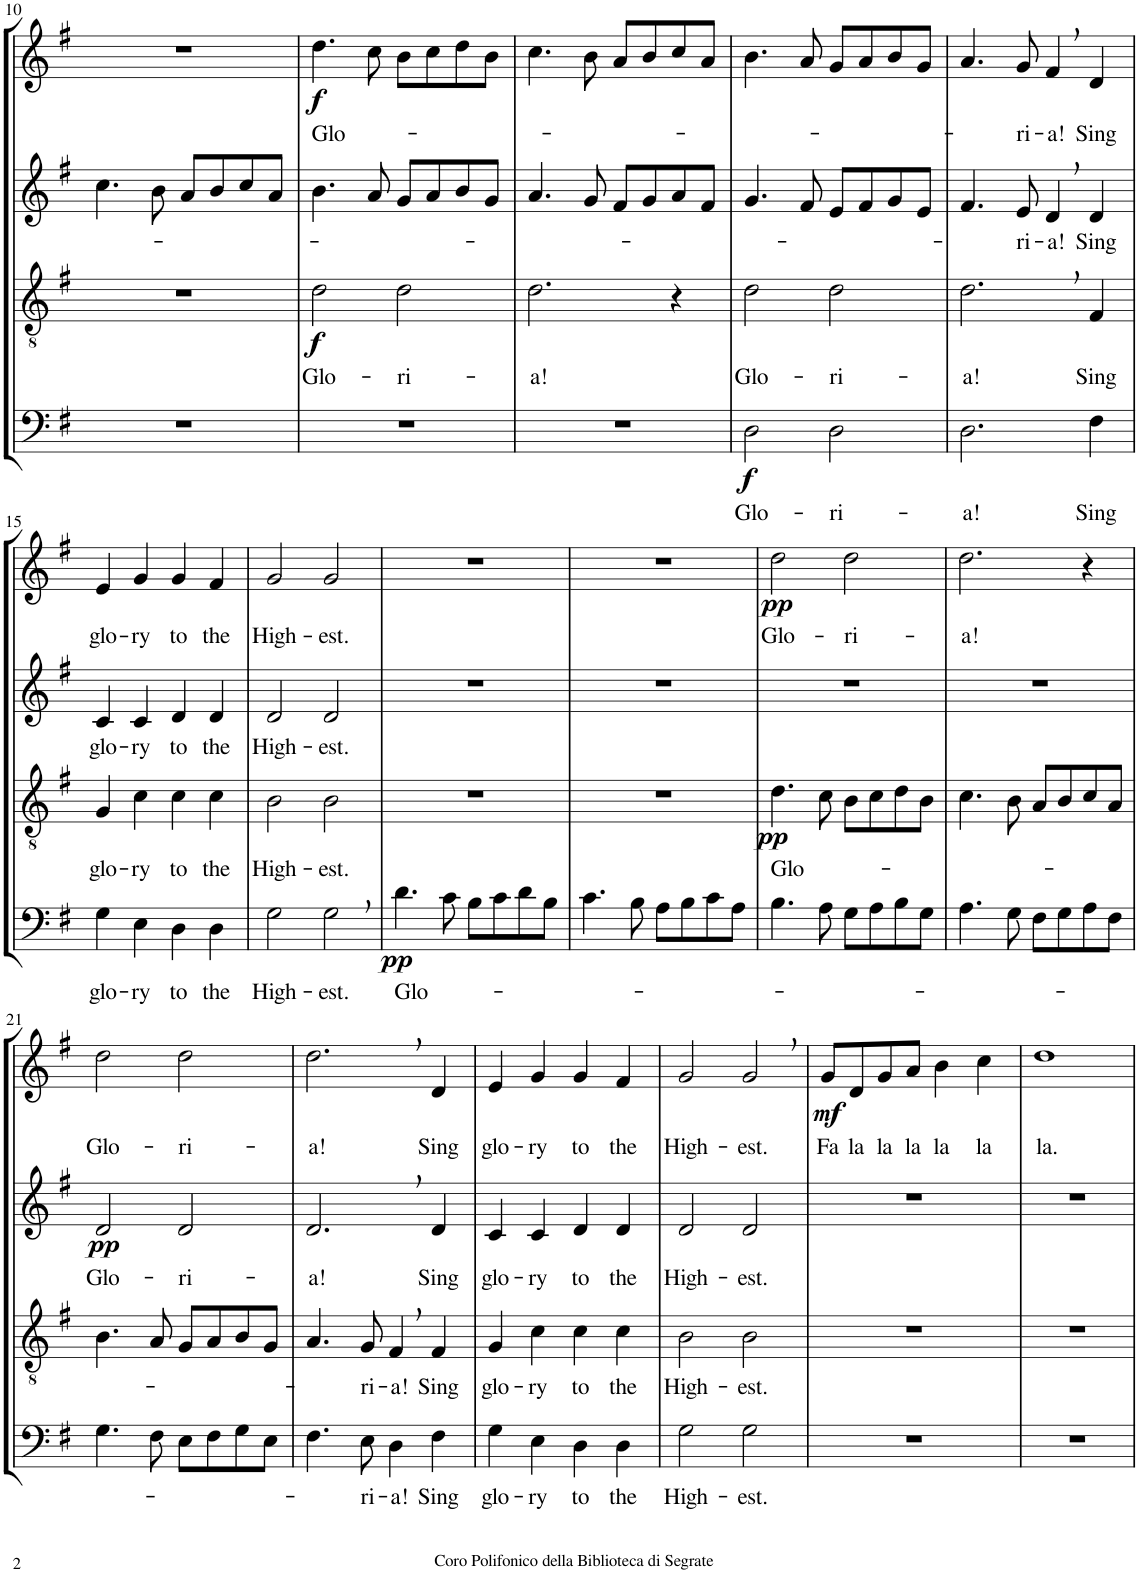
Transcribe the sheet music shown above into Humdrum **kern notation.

**kern	**text	**dynam	**kern	**text	**dynam	**kern	**text	**dynam	**kern	**text	**dynam
*part4	*part4	*part4	*part3	*part3	*part3	*part2	*part2	*part2	*part1	*part1	*part1
*staff4	*staff4	*staff4	*staff3	*staff3	*staff3	*staff2	*staff2	*staff2	*staff1	*staff1	*staff1
*I"Bassi	*	*	*I"Tenori	*	*	*I"Contralti	*	*	*I"Soprani	*	*
!!LO:PB:g=z
*clefF4	*	*	*clefGv2	*	*	*clefG2	*	*	*clefG2	*	*
*	*	*	*	*	*	*	*	*	*Trd1c2	*	*
*k[f#]	*	*	*k[f#]	*	*	*k[f#]	*	*	*k[f#]	*	*
*G:	*	*	*G:	*	*	*G:	*	*	*G:	*	*
*M2/2	*	*	*M2/2	*	*	*M2/2	*	*	*M2/2	*	*
*met(c|)	*	*	*met(c|)	*	*	*met(c|)	*	*	*met(c|)	*	*
=10	=10	=10	=10	=10	=10	=10	=10	=10	=10	=10	=10
1r	.	.	1r	.	.	4.cc\	.	.	1r	.	.
.	.	.	.	.	.	8b\	.	.	.	.	.
.	.	.	.	.	.	8a/L	.	.	.	.	.
.	.	.	.	.	.	8b/	.	.	.	.	.
.	.	.	.	.	.	8cc/	.	.	.	.	.
.	.	.	.	.	.	8a/J	.	.	.	.	.
=11	=11	=11	=11	=11	=11	=11	=11	=11	=11	=11	=11
!	!	!	!	!LO:LY:b	!LO:DY:b	!	!	!	!	!LO:LY:b	!LO:DY:b
1r	.	.	2d\	Glo-	f	4.b\	.	.	4.dd\	Glo-	f
.	.	.	.	.	.	8a/	.	.	8cc\	.	.
!	!	!	!	!LO:LY:b	!	!	!	!	!	!	!
.	.	.	2d\	-ri-	.	8g/L	.	.	8b\L	.	.
.	.	.	.	.	.	8a/	.	.	8cc\	.	.
.	.	.	.	.	.	8b/	.	.	8dd\	.	.
.	.	.	.	.	.	8g/J	.	.	8b\J	.	.
=12	=12	=12	=12	=12	=12	=12	=12	=12	=12	=12	=12
!	!	!	!	!LO:LY:b	!	!	!	!	!	!	!
1r	.	.	2.d\	-a!	.	4.a/	.	.	4.cc\	.	.
.	.	.	.	.	.	8g/	.	.	8b\	.	.
.	.	.	.	.	.	8f#/L	.	.	8a/L	.	.
.	.	.	.	.	.	8g/	.	.	8b/	.	.
.	.	.	4r	.	.	8a/	.	.	8cc/	.	.
.	.	.	.	.	.	8f#/J	.	.	8a/J	.	.
=13	=13	=13	=13	=13	=13	=13	=13	=13	=13	=13	=13
!	!LO:LY:b	!LO:DY:b	!	!LO:LY:b	!	!	!	!	!	!	!
2D\	Glo-	f	2d\	Glo-	.	4.g/	.	.	4.b\	.	.
.	.	.	.	.	.	8f#/	.	.	8a/	.	.
!	!LO:LY:b	!	!	!LO:LY:b	!	!	!	!	!	!	!
2D\	-ri-	.	2d\	-ri-	.	8e/L	.	.	8g/L	.	.
.	.	.	.	.	.	8f#/	.	.	8a/	.	.
.	.	.	.	.	.	8g/	.	.	8b/	.	.
.	.	.	.	.	.	8e/J	.	.	8g/J	.	.
=14	=14	=14	=14	=14	=14	=14	=14	=14	=14	=14	=14
!	!LO:LY:b	!	!	!LO:LY:b	!	!	!	!	!	!	!
2.D\	-a!	.	2.d,\	-a!	.	4.f#/	.	.	4.a/	.	.
!	!	!	!	!	!	!	!LO:LY:b	!	!	!LO:LY:b	!
.	.	.	.	.	.	8e/	-ri-	.	8g/	-ri-	.
!	!	!	!	!	!	!	!LO:LY:b	!	!	!LO:LY:b	!
.	.	.	.	.	.	4d,/	-a!	.	4f#,/	-a!	.
!	!LO:LY:b	!	!	!LO:LY:b	!	!	!LO:LY:b	!	!	!LO:LY:b	!
4F#\	Sing	.	4F#/	Sing	.	4d/	Sing	.	4d/	Sing	.
!!LO:LB:g=z
=15	=15	=15	=15	=15	=15	=15	=15	=15	=15	=15	=15
!	!LO:LY:b	!	!	!LO:LY:b	!	!	!LO:LY:b	!	!	!LO:LY:b	!
4G\	glo-	.	4G/	glo-	.	4c/	glo-	.	4e/	glo-	.
!	!LO:LY:b	!	!	!LO:LY:b	!	!	!LO:LY:b	!	!	!LO:LY:b	!
4E\	-ry	.	4c\	-ry	.	4c/	-ry	.	4g/	-ry	.
!	!LO:LY:b	!	!	!LO:LY:b	!	!	!LO:LY:b	!	!	!LO:LY:b	!
4D\	to	.	4c\	to	.	4d/	to	.	4g/	to	.
!	!LO:LY:b	!	!	!LO:LY:b	!	!	!LO:LY:b	!	!	!LO:LY:b	!
4D\	the	.	4c\	the	.	4d/	the	.	4f#/	the	.
=16	=16	=16	=16	=16	=16	=16	=16	=16	=16	=16	=16
!	!LO:LY:b	!	!	!LO:LY:b	!	!	!LO:LY:b	!	!	!LO:LY:b	!
2G\	High-	.	2B\	High-	.	2d/	High-	.	2g/	High-	.
!	!LO:LY:b	!	!	!LO:LY:b	!	!	!LO:LY:b	!	!	!LO:LY:b	!
2G,\	-est.	.	2B\	-est.	.	2d/	-est.	.	2g/	-est.	.
=17	=17	=17	=17	=17	=17	=17	=17	=17	=17	=17	=17
!	!LO:LY:b	!LO:DY:b	!	!	!	!	!	!	!	!	!
4.d\	Glo-	pp	1r	.	.	1r	.	.	1r	.	.
8c\	.	.	.	.	.	.	.	.	.	.	.
8B\L	.	.	.	.	.	.	.	.	.	.	.
8c\	.	.	.	.	.	.	.	.	.	.	.
8d\	.	.	.	.	.	.	.	.	.	.	.
8B\J	.	.	.	.	.	.	.	.	.	.	.
=18	=18	=18	=18	=18	=18	=18	=18	=18	=18	=18	=18
4.c\	.	.	1r	.	.	1r	.	.	1r	.	.
8B\	.	.	.	.	.	.	.	.	.	.	.
8A\L	.	.	.	.	.	.	.	.	.	.	.
8B\	.	.	.	.	.	.	.	.	.	.	.
8c\	.	.	.	.	.	.	.	.	.	.	.
8A\J	.	.	.	.	.	.	.	.	.	.	.
=19	=19	=19	=19	=19	=19	=19	=19	=19	=19	=19	=19
!	!	!	!	!LO:LY:b	!LO:DY:b	!	!	!	!	!LO:LY:b	!LO:DY:b
4.B\	.	.	4.d\	Glo-	pp	1r	.	.	2dd\	Glo-	pp
8A\	.	.	8c\	.	.	.	.	.	.	.	.
!	!	!	!	!	!	!	!	!	!	!LO:LY:b	!
8G\L	.	.	8B\L	.	.	.	.	.	2dd\	-ri-	.
8A\	.	.	8c\	.	.	.	.	.	.	.	.
8B\	.	.	8d\	.	.	.	.	.	.	.	.
8G\J	.	.	8B\J	.	.	.	.	.	.	.	.
=20	=20	=20	=20	=20	=20	=20	=20	=20	=20	=20	=20
!	!	!	!	!	!	!	!	!	!	!LO:LY:b	!
4.A\	.	.	4.c\	.	.	1r	.	.	2.dd\	-a!	.
8G\	.	.	8B\	.	.	.	.	.	.	.	.
8F#\L	.	.	8A/L	.	.	.	.	.	.	.	.
8G\	.	.	8B/	.	.	.	.	.	.	.	.
8A\	.	.	8c/	.	.	.	.	.	4r	.	.
8F#\J	.	.	8A/J	.	.	.	.	.	.	.	.
!!LO:LB:g=z
=21	=21	=21	=21	=21	=21	=21	=21	=21	=21	=21	=21
!	!	!	!	!	!	!	!LO:LY:b	!LO:DY:b	!	!LO:LY:b	!
4.G\	.	.	4.B\	.	.	2d/	Glo-	pp	2dd\	Glo-	.
8F#\	.	.	8A/	.	.	.	.	.	.	.	.
!	!	!	!	!	!	!	!LO:LY:b	!	!	!LO:LY:b	!
8E\L	.	.	8G/L	.	.	2d/	-ri-	.	2dd\	-ri-	.
8F#\	.	.	8A/	.	.	.	.	.	.	.	.
8G\	.	.	8B/	.	.	.	.	.	.	.	.
8E\J	.	.	8G/J	.	.	.	.	.	.	.	.
=22	=22	=22	=22	=22	=22	=22	=22	=22	=22	=22	=22
!	!	!	!	!	!	!	!LO:LY:b	!	!	!LO:LY:b	!
4.F#\	.	.	4.A/	.	.	2.d,/	-a!	.	2.dd,\	-a!	.
!	!LO:LY:b	!	!	!LO:LY:b	!	!	!	!	!	!	!
8E\	-ri-	.	8G/	-ri-	.	.	.	.	.	.	.
!	!LO:LY:b	!	!	!LO:LY:b	!	!	!	!	!	!	!
4D\	-a!	.	4F#,/	-a!	.	.	.	.	.	.	.
!	!LO:LY:b	!	!	!LO:LY:b	!	!	!LO:LY:b	!	!	!LO:LY:b	!
4F#\	Sing	.	4F#/	Sing	.	4d/	Sing	.	4d/	Sing	.
=23	=23	=23	=23	=23	=23	=23	=23	=23	=23	=23	=23
!	!LO:LY:b	!	!	!LO:LY:b	!	!	!LO:LY:b	!	!	!LO:LY:b	!
4G\	glo-	.	4G/	glo-	.	4c/	glo-	.	4e/	glo-	.
!	!LO:LY:b	!	!	!LO:LY:b	!	!	!LO:LY:b	!	!	!LO:LY:b	!
4E\	-ry	.	4c\	-ry	.	4c/	-ry	.	4g/	-ry	.
!	!LO:LY:b	!	!	!LO:LY:b	!	!	!LO:LY:b	!	!	!LO:LY:b	!
4D\	to	.	4c\	to	.	4d/	to	.	4g/	to	.
!	!LO:LY:b	!	!	!LO:LY:b	!	!	!LO:LY:b	!	!	!LO:LY:b	!
4D\	the	.	4c\	the	.	4d/	the	.	4f#/	the	.
=24	=24	=24	=24	=24	=24	=24	=24	=24	=24	=24	=24
!	!LO:LY:b	!	!	!LO:LY:b	!	!	!LO:LY:b	!	!	!LO:LY:b	!
2G\	High-	.	2B\	High-	.	2d/	High-	.	2g/	High-	.
!	!LO:LY:b	!	!	!LO:LY:b	!	!	!LO:LY:b	!	!	!LO:LY:b	!
2G\	-est.	.	2B\	-est.	.	2d/	-est.	.	2g,/	-est.	.
=25	=25	=25	=25	=25	=25	=25	=25	=25	=25	=25	=25
!	!	!	!	!	!	!	!	!	!	!LO:LY:b	!LO:DY:b
1r	.	.	1r	.	.	1r	.	.	8g/L	Fa	mf
!	!	!	!	!	!	!	!	!	!	!LO:LY:b	!
.	.	.	.	.	.	.	.	.	8d/	la	.
!	!	!	!	!	!	!	!	!	!	!LO:LY:b	!
.	.	.	.	.	.	.	.	.	8g/	la	.
!	!	!	!	!	!	!	!	!	!	!LO:LY:b	!
.	.	.	.	.	.	.	.	.	8a/J	la	.
!	!	!	!	!	!	!	!	!	!	!LO:LY:b	!
.	.	.	.	.	.	.	.	.	4b\	la	.
!	!	!	!	!	!	!	!	!	!	!LO:LY:b	!
.	.	.	.	.	.	.	.	.	4cc\	la	.
=26	=26	=26	=26	=26	=26	=26	=26	=26	=26	=26	=26
!	!	!	!	!	!	!	!	!	!	!LO:LY:b	!
1r	.	.	1r	.	.	1r	.	.	1dd	la.	.
=	=	=	=	=	=	=	=	=	=	=	=
*-	*-	*-	*-	*-	*-	*-	*-	*-	*-	*-	*-
